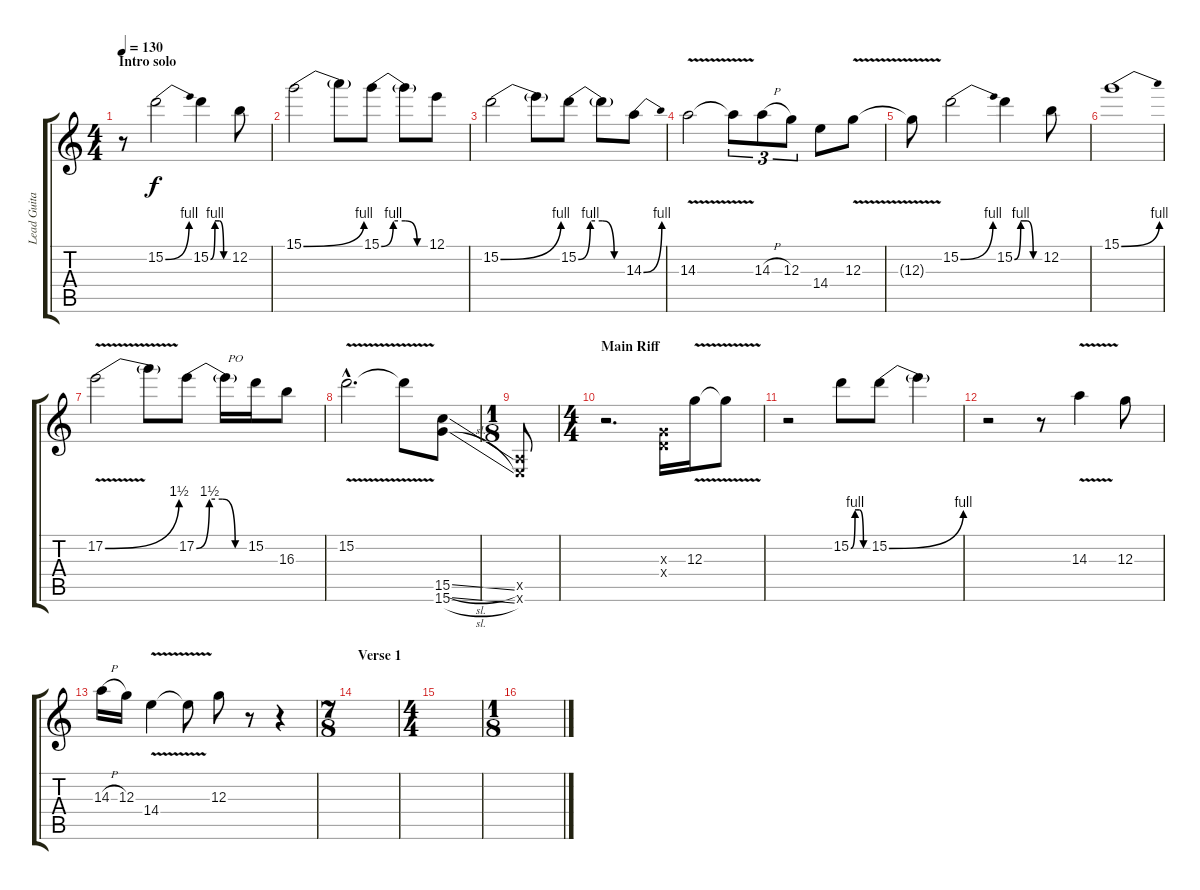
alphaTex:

\track ("Lead Guitar" "Lead Guita") {instrument distortionguitar}
\staff {score tabs}
\tuning (E4 B3 G3 D3 A2 E2) {hide}
\ts (4 4)
\section ("" "Intro solo")
\tempo 130
\clef g2
\ks c
r.8{dy f instrument distortionguitar} 15.2{be (bend 0 0 60 4)}.2 15.2{be (custom 0 0 15 4 30 4 45 0 60 0)}.4 12.2.8 |
15.1{be (bend 0 0 60 4)}.2 15.1{t}.8 15.1{be (custom 0 0 15 4 30 4 45 0 60 0)}.8 15.1{t}.8 12.1.8 |
15.2{be (bend 0 0 60 4)}.2 15.2{t}.8 15.2{be (custom 0 0 15 4 30 4 45 0 60 0)}.8 15.2{t}.8 14.3{be (bend 0 0 60 4)}.8 |
14.3{v}.2 14.3{t}.8{tu (3 2)} 14.3{h}.8{tu (3 2)} 12.3.8{tu (3 2)} 14.4.8 12.3{v}.8 |
12.3{t}.8 15.2{be (bend 0 0 60 4)}.2 15.2{be (custom 0 0 15 4 30 4 45 0 60 0)}.4 12.2.8 |
15.1{be (bend 0 0 60 4)}.1 |
17.2{be (bend 0 0 60 6) v}.2 17.2{t}.8 17.2{be (custom 0 0 15 6 30 6 45 0 60 0)}.8 17.2{t}.16{txt " PO"} 15.2.16 16.3.8 |
15.2{v hac}.2{d} 15.2{t}.8 (15.5{sl} 15.6{sl}).8 |
\ts (1 8)
(0.5{x} 0.6{x}).8 |
\ts (4 4)
\section ("" "Main Riff")
r.2{d} (0.3{x} 0.4{x}).16 12.3{v}.16 12.3{t}.8 |
r.2 15.2{be (custom 0 0 15 4 30 4 45 0 60 0)}.8 15.2{be (bend 0 0 60 4)}.8 15.2{t}.4 |
r.2 r.8 14.3{v}.4 12.3.8 |
14.3{h}.16 12.3.16 14.4{v}.4 14.4{t}.8 12.3.8 r.8 r.4 |
\ts (7 8)
\section ("" "Verse 1")
|
\ts (4 4)
|
\ts (1 8)
